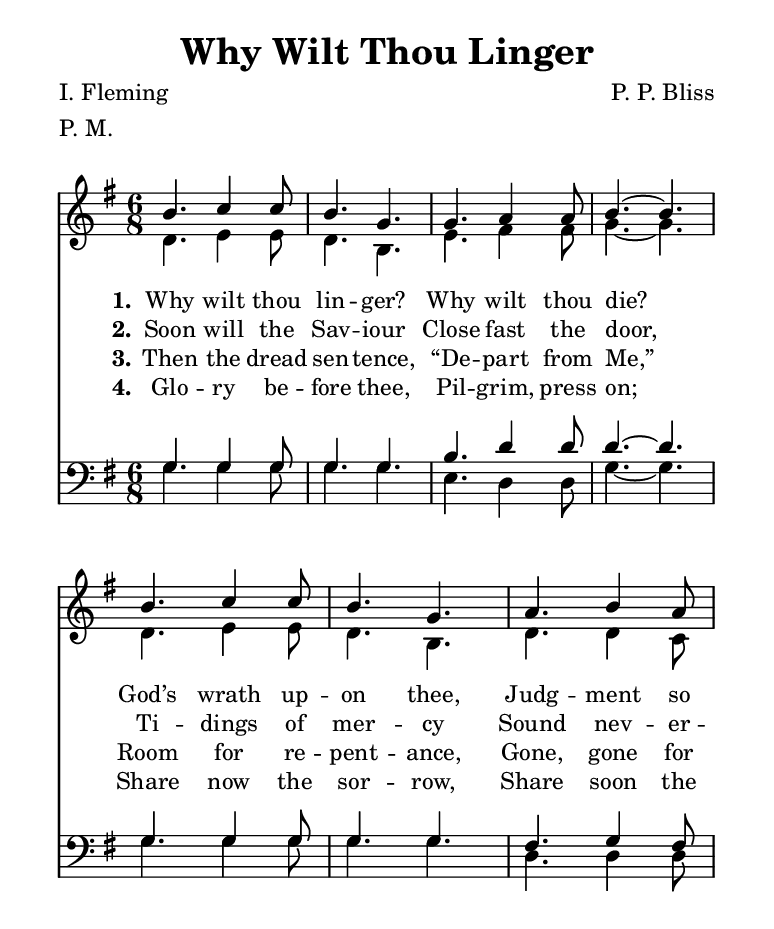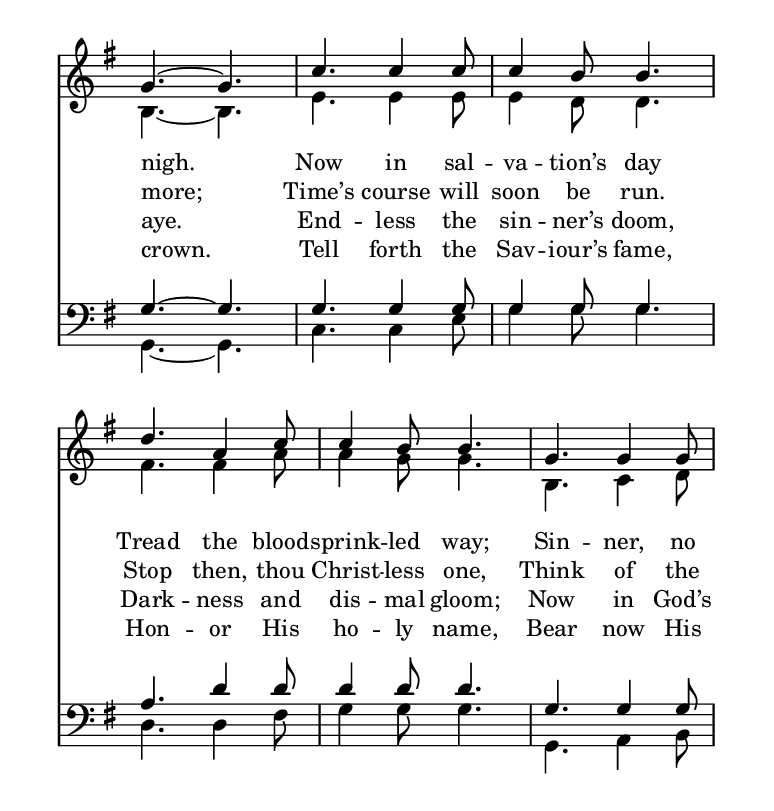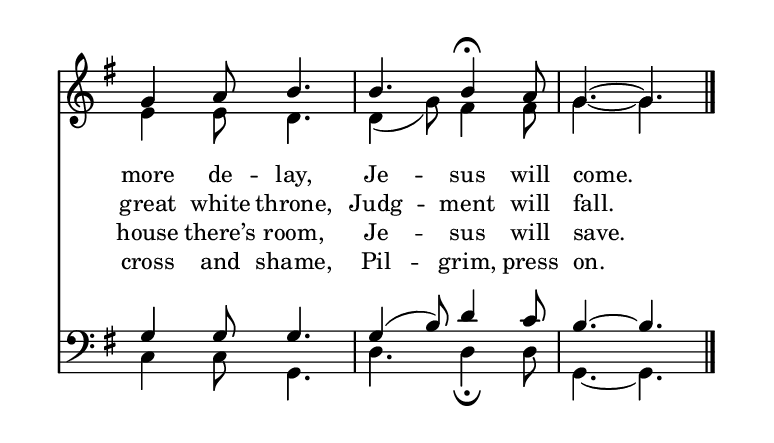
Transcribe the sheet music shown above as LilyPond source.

\include "common/global.ily"
\paper {
  \include "common/paper.ily"
  ragged-bottom = ##t
  ragged-last-bottom = ##t
  systems-per-page = #(cond (is-eogsized 3) (#t #f))
  %page-count = ##f
}

% TODO this song is compatible with EOG058's tune as well, and we probably
% shouldn't be engraving music for it at all

\header{
  hymnnumber = "59"
  title = "Why Wilt Thou Linger"
  tunename = ""
  meter = "P. M."
  poet = "I. Fleming"
  composer = "P. P. Bliss"
  %copyright = ""
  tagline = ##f
}

% for fermata in MIDI
ta = { \tempo 4=80 }
tb = { \tempo 4=40 }

patternAA = { c4.   c4 c8 | c4. c4. }
patternAB = { c4 c8 c4 c8 | c4. c4. }
patternAC = { c4. \tb c4 \ta c8 | c4. c4. }
patternBA = { c4. c4 c8 | c4 c8 c4. }

global = {
  \include "common/overrides.ily"
  \override Staff.TimeSignature.style = #'()
  \time 6/8
  \override Score.MetronomeMark.transparent = ##t % hide all fermata changes too
  \ta
  \key g \major
  %\partial 4
  \autoBeamOff
}

notesSoprano = {
\global
\relative c'' {

  \changePitch \patternAA { b c c | b g | g a a | b ~ b }
  \changePitch \patternAA { b c c | b g | a b a | g ~ g }
  \changePitch \patternBA { c c c | c b b }
  \changePitch \patternBA { d a c | c b b }
  \changePitch \patternBA { g g g | g a b }
  \changePitch \patternAC { b b \fermata a | g ~ g }

  \bar "|."

}
}

notesAlto = {
\global
\relative e' {

  \changePitch \patternAA { d e e | d b | e fis fis | g ~ g }
  \changePitch \patternAA { d e e | d b | d d c | b ~ b }
  \changePitch \patternBA { e e e | e d d }
  \changePitch \patternBA { fis fis a | a g g }
  \changePitch \patternBA { b, c d | e e d }
  \changePitch \patternAB { d( g) fis fis | g ~ g }

}
}

notesTenor = {
\global
\relative a {

  \changePitch \patternAA { g g g | g g | b d d | d ~ d }
  \changePitch \patternAA { g, g g | g g | fis g fis | g ~ g }
  \changePitch \patternBA { g g g | g g g }
  \changePitch \patternBA { a d d | d d d }
  \changePitch \patternBA { g, g g | g g g }
  \changePitch \patternAB { g( b) d c | b ~ b }

}
}

notesBass = {
\global
\relative f {

  \changePitch \patternAA { g g g | g g | e d d | g ~ g }
  \changePitch \patternAA { g g g | g g | d d d | g, ~ g }
  \changePitch \patternBA { c c e | g g g }
  \changePitch \patternBA { d d fis | g g g }
  \changePitch \patternBA { g, a b | c c g }
  \changePitch \patternAC { d' d \fermata d | g, ~ g }

}
}

wordsA = \lyricmode {
\set stanza = "1."

Why wilt thou lin -- ger?
Why wilt thou die?
God’s wrath up -- on thee,
Judg -- ment so nigh.
Now in sal -- va -- tion’s day
Tread the blood -- sprink -- led way;
Sin -- ner, no more de -- lay,
Je -- sus will come.

}

wordsB = \lyricmode {
\set stanza = "2."

Soon will the Sav -- iour
Close fast the door,
Ti -- dings of mer -- cy
Sound nev -- er -- more;
Time’s course will soon be run. % XXX comma ?
Stop then, thou Christ -- less one,
Think of the great white throne,
Judg -- ment will fall.

}

wordsC = \lyricmode {
\set stanza = "3."

Then the dread sen -- tence,
“De -- part from Me,”
Room for re -- pent -- ance,
Gone, gone for aye.
End -- less the sin -- ner’s doom,
Dark -- ness and dis -- mal gloom;
Now in God’s house there’s room,
Je -- sus will save.

}

wordsD = \lyricmode {
\set stanza = "4."

Glo -- ry be -- fore thee,
Pil -- grim, press on;
Share now the sor -- row,
Share soon the crown.
Tell forth the Sav -- iour’s fame,
Hon -- or His ho -- ly name,
Bear now His cross and shame,
Pil -- grim, press on.

}

\score {
  \context ChoirStaff <<
    \context Staff = upper <<
      \set ChoirStaff.systemStartDelimiter = #'SystemStartBar
      \context Voice  = sopranos { \voiceOne << \notesSoprano >> }
      \context Voice  = altos { \voiceTwo << \notesAlto >> }
      \context Lyrics = one   \lyricsto sopranos \wordsA
      \context Lyrics = two   \lyricsto sopranos \wordsB
      \context Lyrics = three \lyricsto sopranos \wordsC
      \context Lyrics = four  \lyricsto sopranos \wordsD
    >>
    \context Staff = men <<
      \clef bass
      \context Voice  = tenors { \voiceOne << \notesTenor >> }
      \context Voice  = basses { \voiceTwo << \notesBass >> }
    >>
  >>
  \layout {
    \include "common/layout.ily"
  }
  \midi{
    \include "common/midi.ily"
  }
}

\version "2.18.0"  % necessary for upgrading to future LilyPond versions.

% vi:set et ts=2 sw=2 ai nocindent syntax=lilypond:
